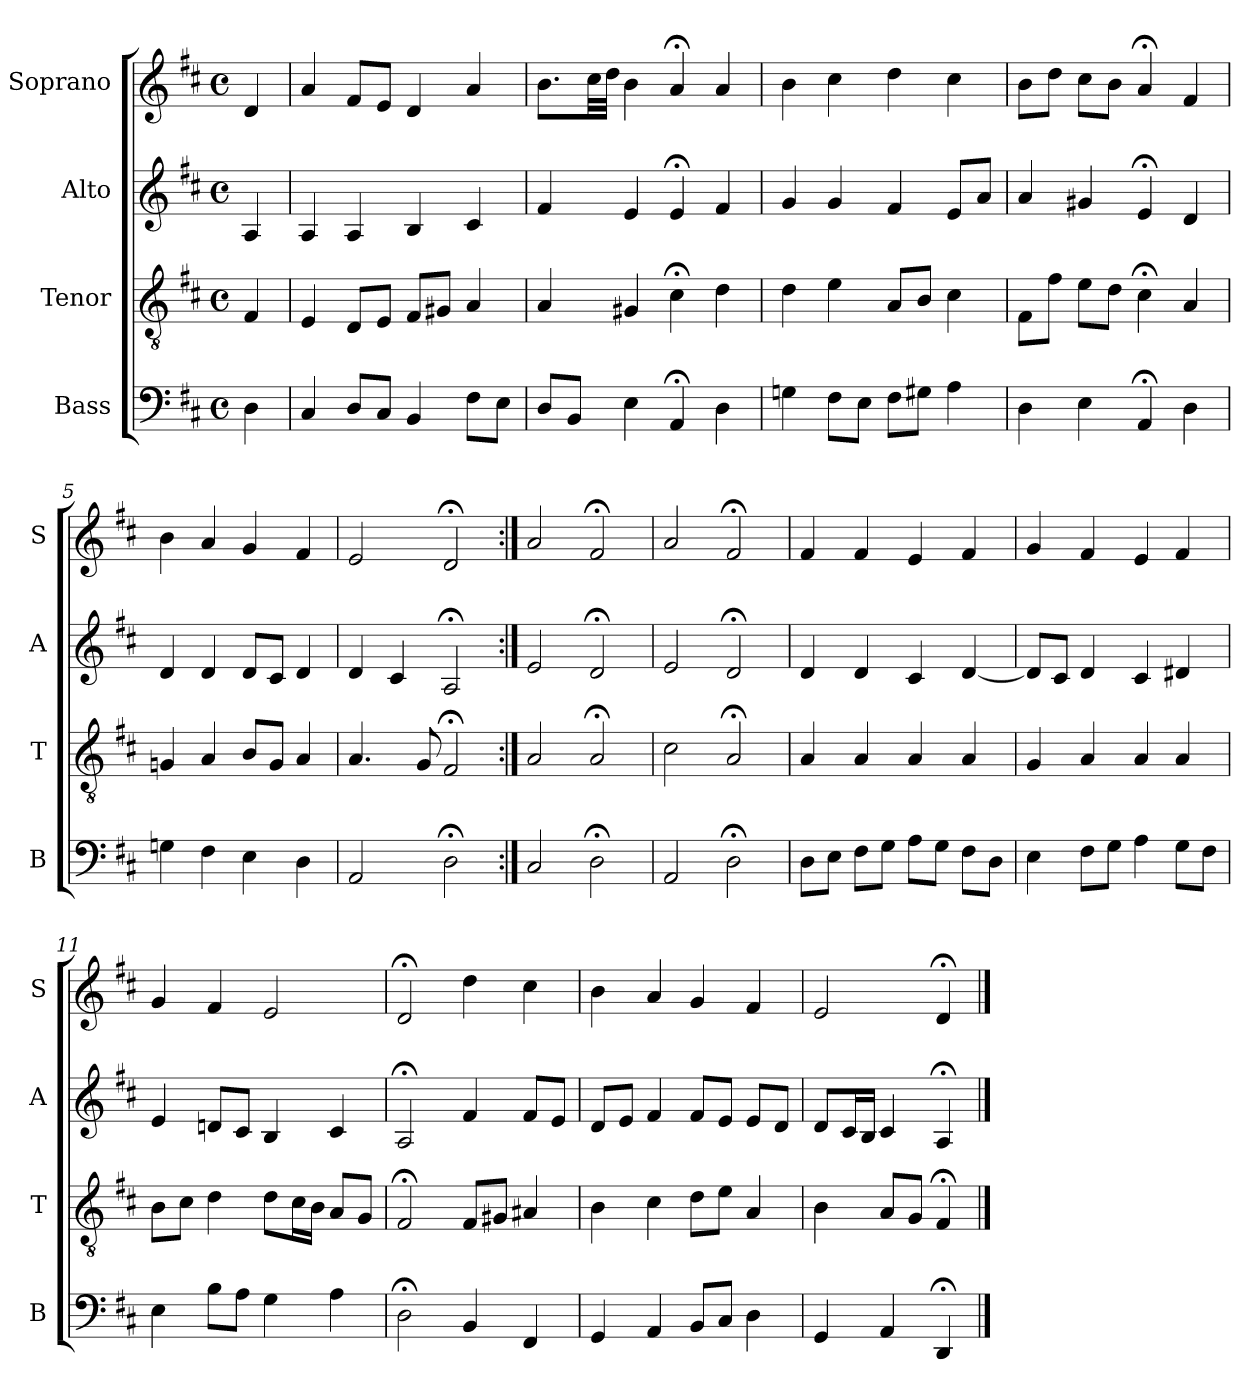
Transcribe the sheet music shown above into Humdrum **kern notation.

**kern	**kern	**kern	**kern
*part4	*part3	*part2	*part1
*staff4	*staff3	*staff2	*staff1
*I"Bass	*I"Tenor	*I"Alto	*I"Soprano
*I'B	*I'T	*I'A	*I'S
*clefF4	*clefGv2	*clefG2	*clefG2
*k[f#c#]	*k[f#c#]	*k[f#c#]	*k[f#c#]
*D:	*D:	*D:	*D:
*M4/4	*M4/4	*M4/4	*M4/4
*met(c)	*met(c)	*met(c)	*met(c)
*MM100	*MM100	*MM100	*MM100
=	=	=	=
4D	4F#	4A	4d
=1	=1	=1	=1
4C#	4E	4A	4a
8DL	8DL	4A	8f#L
8C#J	8EJ	.	8eJ
4BB	8F#L	4B	4d
.	8G#XJ	.	.
8F#L	4A	4c#	4a
8EJ	.	.	.
=2	=2	=2	=2
8DL	4A	4f#	8.bL
8BBJ	.	.	.
.	.	.	32cc#LL
.	.	.	32ddJJJ
4E	4G#X	4e	4b
4AA;<	4c#;<	4e;<	4a;<
4D	4d	4f#	4a
=3	=3	=3	=3
4Gn	4d	4g	4b
8F#L	4e	4g	4cc#
8EJ	.	.	.
8F#L	8AL	4f#	4dd
8G#XJ	8BJ	.	.
4A	4c#	8eL	4cc#
.	.	8aJ	.
=4	=4	=4	=4
4D	8F#L	4a	8bL
.	8f#J	.	8ddJ
4E	8eL	4g#X	8cc#L
.	8dJ	.	8bJ
4AA;<	4c#;<	4e;<	4a;<
4D	4A	4d	4f#
=5	=5	=5	=5
4Gn	4Gn	4d	4b
4F#	4A	4d	4a
4E	8BL	8dL	4g
.	8GJ	8c#J	.
4D	4A	4d	4f#
=6	=6	=6	=6
2AA	4.A	4d	2e
.	.	4c#	.
.	8G	.	.
2D;<	2F#;<	2A;<	2d;<
=7:|!	=7:|!	=7:|!	=7:|!
2C#	2A	2e	2a
2D;<	2A;<	2d;<	2f#;<
=8	=8	=8	=8
2AA	2c#	2e	2a
2D;<	2A;<	2d;<	2f#;<
=9	=9	=9	=9
8DL	4A	4d	4f#
8EJ	.	.	.
8F#L	4A	4d	4f#
8GJ	.	.	.
8AL	4A	4c#	4e
8GJ	.	.	.
8F#L	4A	[4d	4f#
8DJ	.	.	.
=10	=10	=10	=10
4E	4G	8dL]	4g
.	.	8c#J	.
8F#L	4A	4d	4f#
8GJ	.	.	.
4A	4A	4c#	4e
8GL	4A	4d#X	4f#
8F#J	.	.	.
=11	=11	=11	=11
4E	8BL	4e	4g
.	8c#J	.	.
8BL	4d	8dnL	4f#
8AJ	.	8c#J	.
4G	8dL	4B	2e
.	16c#L	.	.
.	16BJJ	.	.
4A	8AL	4c#	.
.	8GJ	.	.
=12	=12	=12	=12
2D;<	2F#;<	2A;<	2d;<
4BB	8F#L	4f#	4dd
.	8G#XJ	.	.
4FF#	4A#X	8f#L	4cc#
.	.	8eJ	.
=13	=13	=13	=13
4GG	4B	8dL	4b
.	.	8eJ	.
4AA	4c#	4f#	4a
8BBL	8dL	8f#L	4g
8C#J	8eJ	8eJ	.
4D	4A	8eL	4f#
.	.	8dJ	.
=14	=14	=14	=14
4GG	4B	8dL	2e
.	.	16c#L	.
.	.	16BJJ	.
4AA	8AL	4c#	.
.	8GJ	.	.
4DD;<	4F#;<	4A;<	4d;<
==	==	==	==
*-	*-	*-	*-
